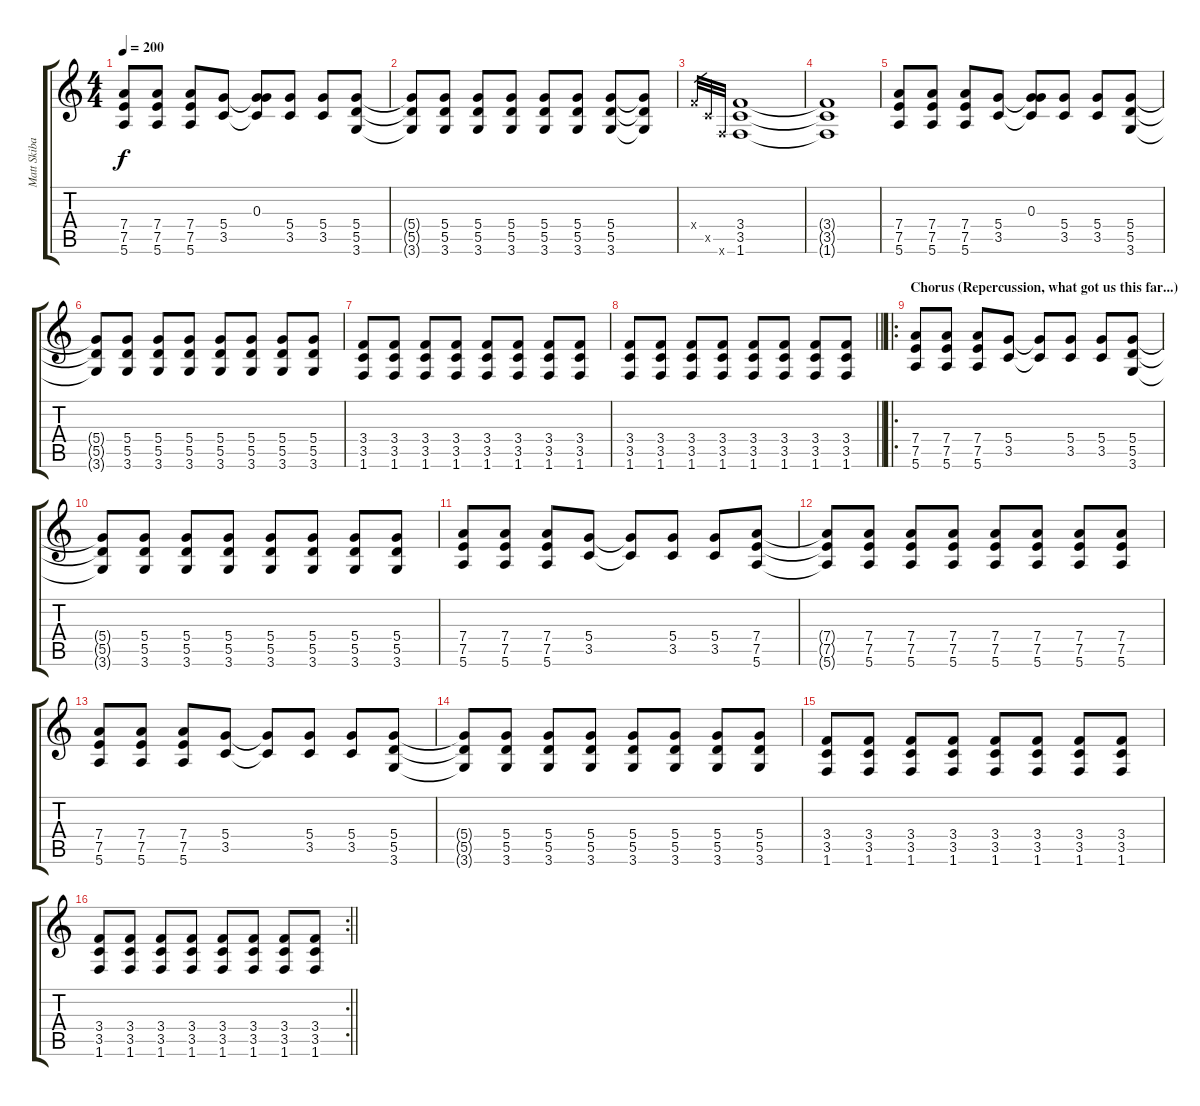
\track ("Matt Skiba" "Matt Skiba") {instrument distortionguitar}
\staff {score tabs}
\tuning (E4 B3 G3 D3 A2 E2) {hide}
\ts (4 4)
\tempo 200
\clef g2
\ks c
(7.4 7.5 5.6).8{dy f} (7.4 7.5 5.6).8 (7.4 7.5 5.6).8 (5.4 3.5).8 (0.3 5.4{t} 3.5{t}).8 (5.4 3.5).8 (5.4 3.5).8 (5.4 5.5 3.6).8 |
(5.4{t} 5.5{t} 3.6{t}).8 (5.4 5.5 3.6).8 (5.4 5.5 3.6).8 (5.4 5.5 3.6).8 (5.4 5.5 3.6).8 (5.4 5.5 3.6).8 (5.4 5.5 3.6).8 (5.4{t} 5.5{t} 3.6{t}).8 |
3.4{x}.32{gr} 3.5{x}.32{gr} 1.6{x}.32{gr} (3.4 3.5 1.6).1 |
(3.4{t} 3.5{t} 1.6{t}).1 |
(7.4 7.5 5.6).8 (7.4 7.5 5.6).8 (7.4 7.5 5.6).8 (5.4 3.5).8 (0.3 5.4{t} 3.5{t}).8 (5.4 3.5).8 (5.4 3.5).8 (5.4 5.5 3.6).8 |
(5.4{t} 5.5{t} 3.6{t}).8 (5.4 5.5 3.6).8 (5.4 5.5 3.6).8 (5.4 5.5 3.6).8 (5.4 5.5 3.6).8 (5.4 5.5 3.6).8 (5.4 5.5 3.6).8 (5.4 5.5 3.6).8 |
(3.4 3.5 1.6).8 (3.4 3.5 1.6).8 (3.4 3.5 1.6).8 (3.4 3.5 1.6).8 (3.4 3.5 1.6).8 (3.4 3.5 1.6).8 (3.4 3.5 1.6).8 (3.4 3.5 1.6).8 |
\barLineRight lightlight
(3.4 3.5 1.6).8 (3.4 3.5 1.6).8 (3.4 3.5 1.6).8 (3.4 3.5 1.6).8 (3.4 3.5 1.6).8 (3.4 3.5 1.6).8 (3.4 3.5 1.6).8 (3.4 3.5 1.6).8 |
\ro
\section ("" "Chorus (Repercussion, what got us this far...)")
(7.4 7.5 5.6).8 (7.4 7.5 5.6).8 (7.4 7.5 5.6).8 (5.4 3.5).8 (5.4{t} 3.5{t}).8 (5.4 3.5).8 (5.4 3.5).8 (5.4 5.5 3.6).8 |
(5.4{t} 5.5{t} 3.6{t}).8 (5.4 5.5 3.6).8 (5.4 5.5 3.6).8 (5.4 5.5 3.6).8 (5.4 5.5 3.6).8 (5.4 5.5 3.6).8 (5.4 5.5 3.6).8 (5.4 5.5 3.6).8 |
(7.4 7.5 5.6).8 (7.4 7.5 5.6).8 (7.4 7.5 5.6).8 (5.4 3.5).8 (5.4{t} 3.5{t}).8 (5.4 3.5).8 (5.4 3.5).8 (7.4 7.5 5.6).8 |
(7.4{t} 7.5{t} 5.6{t}).8 (7.4 7.5 5.6).8 (7.4 7.5 5.6).8 (7.4 7.5 5.6).8 (7.4 7.5 5.6).8 (7.4 7.5 5.6).8 (7.4 7.5 5.6).8 (7.4 7.5 5.6).8 |
(7.4 7.5 5.6).8 (7.4 7.5 5.6).8 (7.4 7.5 5.6).8 (5.4 3.5).8 (5.4{t} 3.5{t}).8 (5.4 3.5).8 (5.4 3.5).8 (5.4 5.5 3.6).8 |
(5.4{t} 5.5{t} 3.6{t}).8 (5.4 5.5 3.6).8 (5.4 5.5 3.6).8 (5.4 5.5 3.6).8 (5.4 5.5 3.6).8 (5.4 5.5 3.6).8 (5.4 5.5 3.6).8 (5.4 5.5 3.6).8 |
(3.4 3.5 1.6).8 (3.4 3.5 1.6).8 (3.4 3.5 1.6).8 (3.4 3.5 1.6).8 (3.4 3.5 1.6).8 (3.4 3.5 1.6).8 (3.4 3.5 1.6).8 (3.4 3.5 1.6).8 |
\rc 2
\barLineRight lightlight
(3.4 3.5 1.6).8 (3.4 3.5 1.6).8 (3.4 3.5 1.6).8 (3.4 3.5 1.6).8 (3.4 3.5 1.6).8 (3.4 3.5 1.6).8 (3.4 3.5 1.6).8 (3.4 3.5 1.6).8
